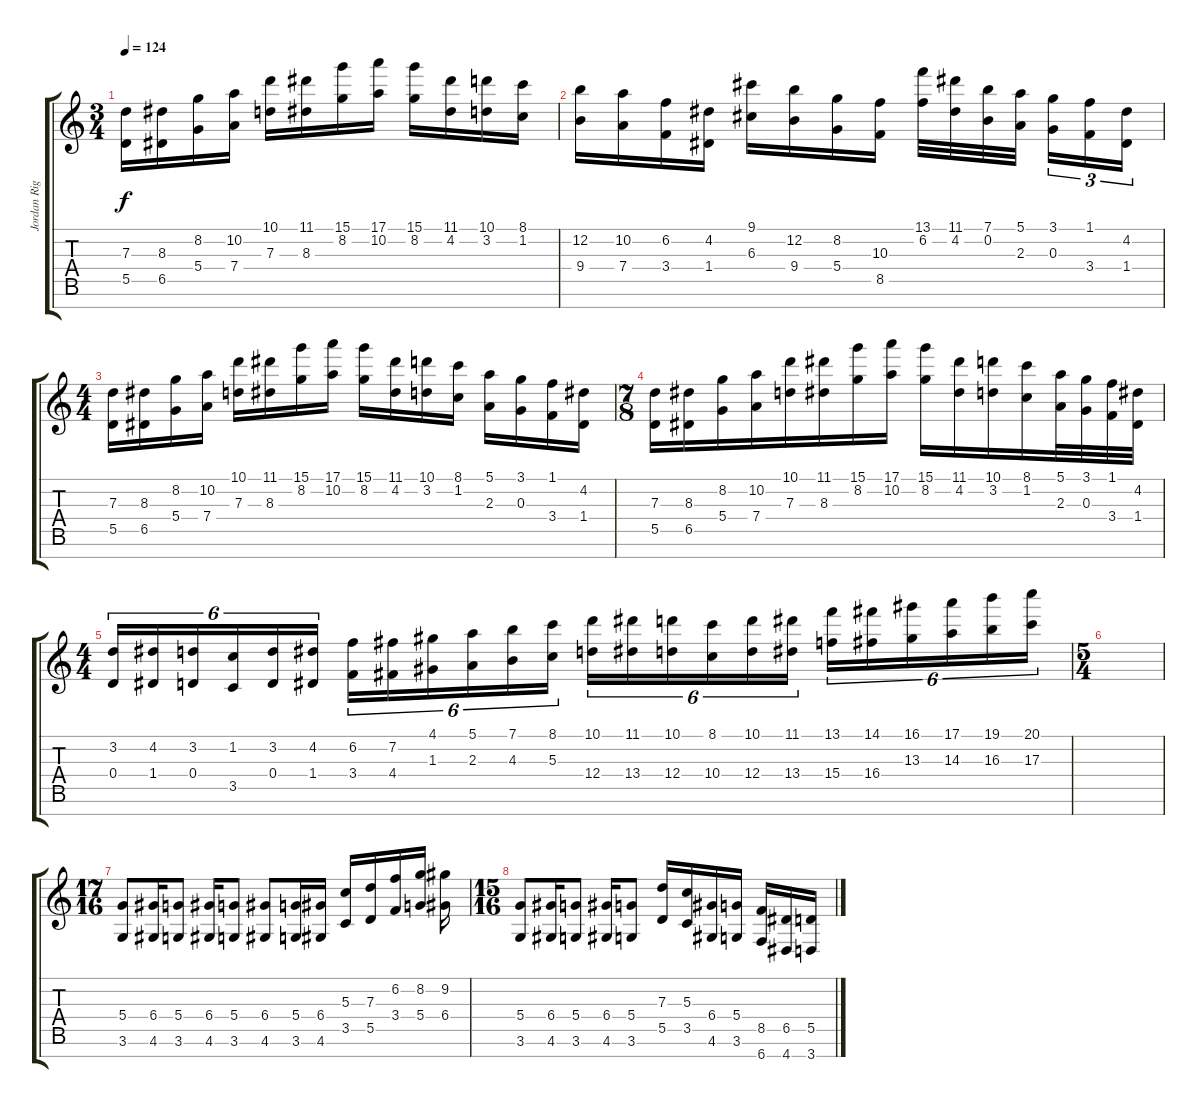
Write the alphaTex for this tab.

\track ("Jordan Right Hand Overdubs and Effects" "Jordan Rig") {instrument stringensemble1}
\staff {score tabs}
\tuning (E5 B4 G4 D4 A3 E3 B2) {hide}
\ts (3 4)
\tempo 124
\clef g2
\ks c
(7.3 5.5).16{dy f} (8.3 6.5).16 (8.2 5.4).16 (10.2 7.4).16 (10.1 7.3).16 (11.1 8.3).16 (15.1 8.2).16 (17.1 10.2).16 (15.1 8.2).16 (11.1 4.2).16 (10.1 3.2).16 (8.1 1.2).16 |
(12.2 9.4).16 (10.2 7.4).16 (6.2 3.4).16 (4.2 1.4).16 (9.1 6.3).16 (12.2 9.4).16 (8.2 5.4).16 (10.3 8.5).16 (13.1 6.2).32 (11.1 4.2).32 (7.1 0.2).32 (5.1 2.3).32 (3.1 0.3).16{tu (3 2)} (1.1 3.4).16{tu (3 2)} (4.2 1.4).16{tu (3 2)} |
\ts (4 4)
(7.3 5.5).16 (8.3 6.5).16 (8.2 5.4).16 (10.2 7.4).16 (10.1 7.3).16 (11.1 8.3).16 (15.1 8.2).16 (17.1 10.2).16 (15.1 8.2).16 (11.1 4.2).16 (10.1 3.2).16 (8.1 1.2).16 (5.1 2.3).16 (3.1 0.3).16 (1.1 3.4).16 (4.2 1.4).16 |
\ts (7 8)
(7.3 5.5).16 (8.3 6.5).16 (8.2 5.4).16 (10.2 7.4).16 (10.1 7.3).16 (11.1 8.3).16 (15.1 8.2).16 (17.1 10.2).16 (15.1 8.2).16 (11.1 4.2).16 (10.1 3.2).16 (8.1 1.2).16 (5.1 2.3).32 (3.1 0.3).32 (1.1 3.4).32 (4.2 1.4).32 |
\ts (4 4)
(3.2 0.4).16{tu (6 4)} (4.2 1.4).16{tu (6 4)} (3.2 0.4).16{tu (6 4)} (1.2 3.5).16{tu (6 4)} (3.2 0.4).16{tu (6 4)} (4.2 1.4).16{tu (6 4)} (6.2 3.4).16{tu (6 4)} (7.2 4.4).16{tu (6 4)} (4.1 1.3).16{tu (6 4)} (5.1 2.3).16{tu (6 4)} (7.1 4.3).16{tu (6 4)} (8.1 5.3).16{tu (6 4)} (10.1 12.4).16{tu (6 4)} (11.1 13.4).16{tu (6 4)} (10.1 12.4).16{tu (6 4)} (8.1 10.4).16{tu (6 4)} (10.1 12.4).16{tu (6 4)} (11.1 13.4).16{tu (6 4)} (13.1 15.4).16{tu (6 4)} (14.1 16.4).16{tu (6 4)} (16.1 13.3).16{tu (6 4)} (17.1 14.3).16{tu (6 4)} (19.1 16.3).16{tu (6 4)} (20.1 17.3).16{tu (6 4)} |
\ts (5 4)
|
\ts (17 16)
(5.4 3.6).8 (6.4 4.6).16 (5.4 3.6).8 (6.4 4.6).16 (5.4 3.6).8 (6.4 4.6).8 (5.4 3.6).16 (6.4 4.6).16 (5.3 3.5).16 (7.3 5.5).16 (6.2 3.4).16 (8.2 5.4).16 (9.2 6.4).16 |
\ts (15 16)
(5.4 3.6).8 (6.4 4.6).16 (5.4 3.6).8 (6.4 4.6).16 (5.4 3.6).8 (7.3 5.5).16 (5.3 3.5).16 (6.4 4.6).16 (5.4 3.6).16 (8.5 6.7).16 (6.5 4.7).16 (5.5 3.7).16
